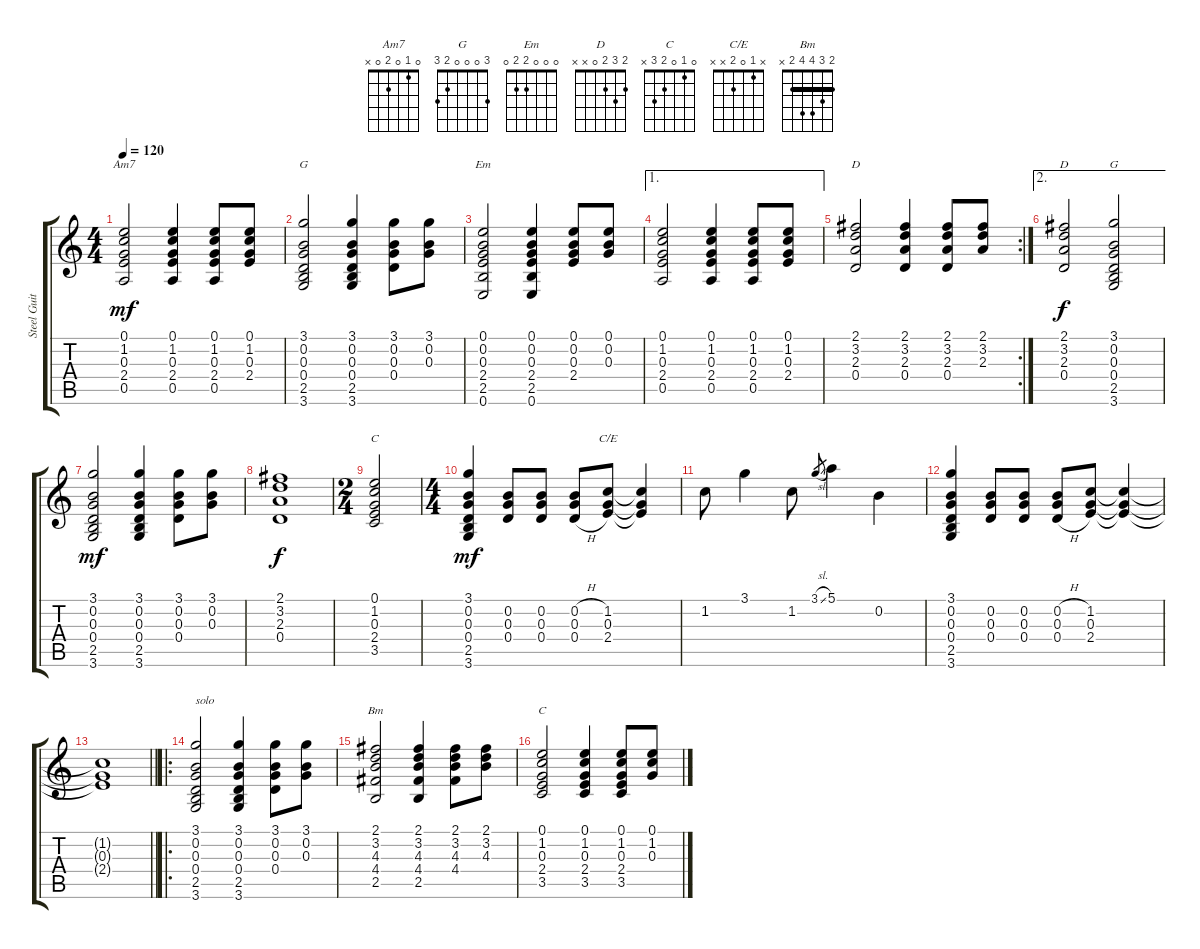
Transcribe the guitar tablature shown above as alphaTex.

\track ("Steel Guitar" "Steel Guit") {instrument acousticguitarsteel}
\staff {score tabs}
\tuning (E4 B3 G3 D3 A2 E2) {hide}
\chord ("Am7" 0 1 0 2 0 x)
\chord ("G" x x x x x x)
\chord ("Em" 0 0 0 2 2 0)
\chord ("D" x x x x x x)
\chord ("D" 2 3 2 0 x x)
\chord ("G" 3 0 0 0 2 3)
\chord ("C" x x x x x x)
\chord ("C/E" x 1 0 2 x x)
\chord ("Bm" 2 3 4 4 2 x) {barre 2}
\chord ("C" 0 1 0 2 3 x)
\ts (4 4)
\tempo 120
\clef g2
\ks c
(0.1 1.2 0.3 2.4 0.5).2{ch "Am7" dy mf} (0.1 1.2 0.3 2.4 0.5).4 (0.1 1.2 0.3 2.4 0.5).8 (0.1 1.2 0.3 2.4).8 |
(3.1 0.2 0.3 0.4 2.5 3.6).2{ch "G"} (3.1 0.2 0.3 0.4 2.5 3.6).4 (3.1 0.2 0.3 0.4).8 (3.1 0.2 0.3).8 |
(0.1 0.2 0.3 2.4 2.5 0.6).2{ch "Em"} (0.1 0.2 0.3 2.4 2.5 0.6).4 (0.1 0.2 0.3 2.4).8 (0.1 0.2 0.3).8 |
\ae 1
(0.1 1.2 0.3 2.4 0.5).2 (0.1 1.2 0.3 2.4 0.5).4 (0.1 1.2 0.3 2.4 0.5).8 (0.1 1.2 0.3 2.4).8 |
\rc 2
(2.1 3.2 2.3 0.4).2{ch "D"} (2.1 3.2 2.3 0.4).4 (2.1 3.2 2.3 0.4).8 (2.1 3.2 2.3).8 |
\ae 2
(2.1 3.2 2.3 0.4).2{ch "D" dy f} (3.1 0.2 0.3 0.4 2.5 3.6).2{ch "G"} |
(3.1 0.2 0.3 0.4 2.5 3.6).2{dy mf} (3.1 0.2 0.3 0.4 2.5 3.6).4 (3.1 0.2 0.3 0.4).8 (3.1 0.2 0.3).8 |
(2.1 3.2 2.3 0.4).1{dy f} |
\ts (2 4)
(0.1 1.2 0.3 2.4 3.5).2{ch "C"} |
\ts (4 4)
(3.1 0.2 0.3 0.4 2.5 3.6).4{dy mf} (0.2 0.3 0.4).8 (0.2 0.3 0.4).8 (0.2{h} 0.3{h} 0.4{h}).8 (1.2 0.3 2.4).8{ch "C/E"} (1.2{t} 0.3{t} 2.4{t}).4 |
1.2.8 3.1.4 1.2.8 3.1{sl}.8{gr} 5.1.4 0.2.4 |
(3.1 0.2 0.3 0.4 2.5 3.6).4 (0.2 0.3 0.4).8 (0.2 0.3 0.4).8 (0.2{h} 0.3 0.4{h}).8 (1.2 0.3 2.4).8 (1.2{t} 0.3{t} 2.4{t}).4 |
\barLineRight lightlight
(1.2{t} 0.3{t} 2.4{t}).1 |
\ro
(3.1 0.2 0.3 0.4 2.5 3.6).2{txt "solo"} (3.1 0.2 0.3 0.4 2.5 3.6).4 (3.1 0.2 0.3 0.4).8 (3.1 0.2 0.3).8 |
(2.1 3.2 4.3 4.4 2.5).2{ch "Bm"} (2.1 3.2 4.3 4.4 2.5).4 (2.1 3.2 4.3 4.4).8 (2.1 3.2 4.3).8 |
(0.1 1.2 0.3 2.4 3.5).2{ch "C"} (0.1 1.2 0.3 2.4 3.5).4 (0.1 1.2 0.3 2.4 3.5).8 (0.1 1.2 0.3).8
